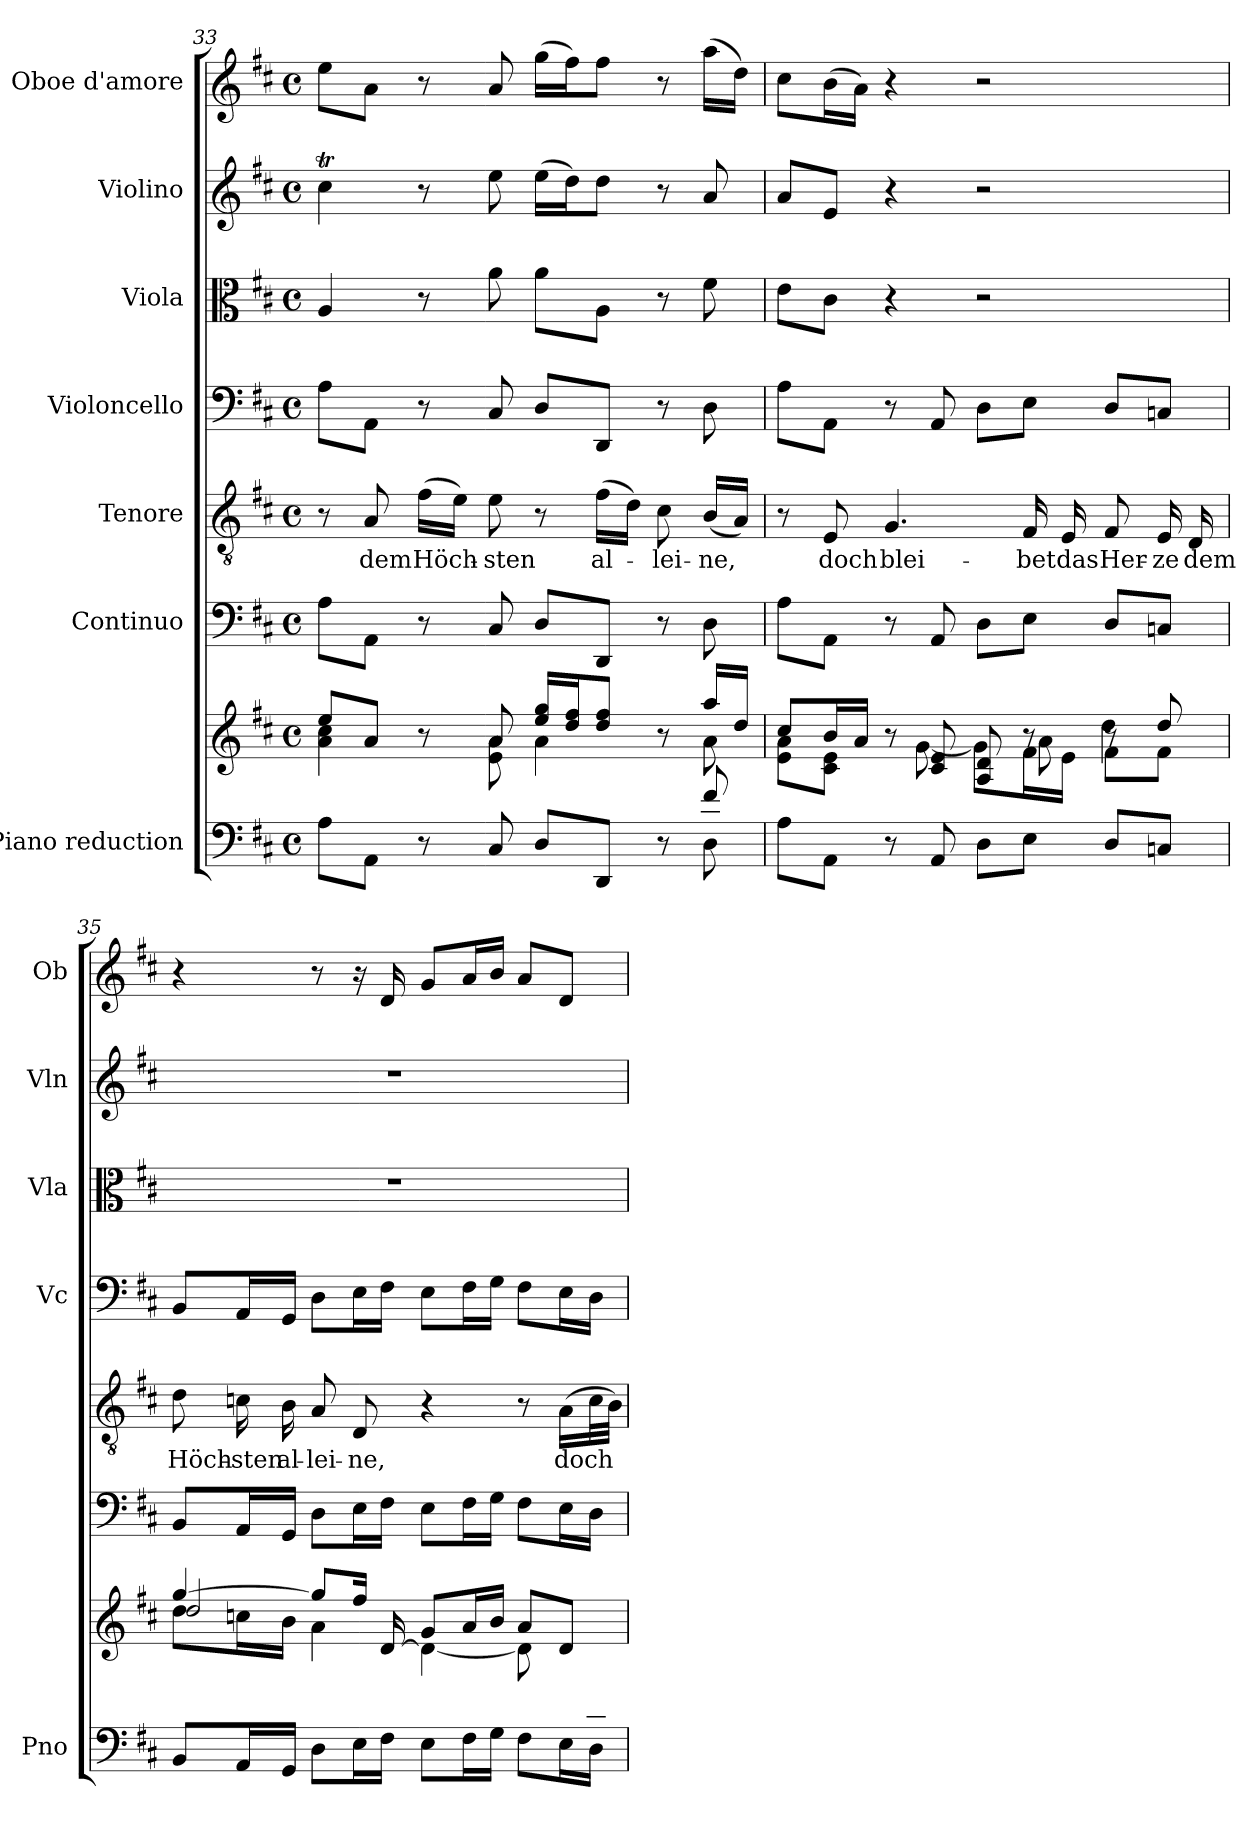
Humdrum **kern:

**kern	**kern	**kern	**kern	**text	**kern	**kern	**kern	**kern
*part7	*part7	*part6	*part5	*part5	*part4	*part3	*part2	*part1
*staff8	*staff7	*staff6	*staff5	*staff5	*staff4	*staff3	*staff2	*staff1
*I"Piano reduction	*	*I"Continuo	*I"Tenore	*	*I"Violoncello	*I"Viola	*I"Violino	*I"Oboe d'amore
*I'Pno	*	*	*	*	*I'Vc	*I'Vla	*I'Vln	*I'Ob
*clefF4	*clefG2	*clefF4	*clefGv2	*	*clefF4	*clefC3	*clefG2	*clefG2
*	*	*ITrd7c12	*	*	*	*	*	*
*k[f#c#]	*k[f#c#]	*k[f#c#]	*k[f#c#]	*	*k[f#c#]	*k[f#c#]	*k[f#c#]	*k[f#c#]
*M4/4	*M4/4	*M4/4	*M4/4	*	*M4/4	*M4/4	*M4/4	*M4/4
*met(c)	*met(c)	*met(c)	*met(c)	*	*met(c)	*met(c)	*met(c)	*met(c)
=33	=33	=33	=33	=33	=33	=33	=33	=33
*^	*^	*	*	*	*	*	*	*
8A\L	4ryy	8ee/L	4a\ 4cc#\	8AA\L	8r	.	8A\L	4A/	4cc#t\	8ee\L
!	!	!	!	!	!	!LO:LY:b	!	!	!	!
8AA\J	.	8a/J	.	8AAA\J	8A/	dem	8AA\J	.	.	8a\J
!	!	!	!	!	!	!LO:LY:b	!	!	!	!
8r	8ryy	8r	8ryy	8r	(16f#\LL	Höch-	8r	8r	8r	8r
.	.	.	.	.	16e\JJ)	.	.	.	.	.
!	!	!	!	!	!	!LO:LY:b	!	!	!	!
8C#/	8ryy	8a/	8e\ 8a\	8CC#/	8e\	-sten	8C#/	8a\	8ee\	8a/
8D/L	4ryy	16ee/ 16gg/LL	4a\	8DD/L	8r	.	8D/L	8a\L	(16ee\LL	(16gg\LL
.	.	16dd/ 16ff#/J	.	.	.	.	.	.	16dd\J)	16ff#\J)
!	!	!	!	!	!	!LO:LY:b	!	!	!	!
8DD/J	.	8dd/ 8ff#/J	.	8DDD/J	(16f#\LL	al-	8DD/J	8A\J	8dd\J	8ff#\J
.	.	.	.	.	16d\JJ)	.	.	.	.	.
!	!	!	!	!	!	!LO:LY:b	!	!	!	!
8r	8ryy	8r	8ryy	8r	8c#\	-lei-	8r	8r	8r	8r
!	!	!	!	!	!	!LO:LY:b	!	!	!	!
8f#/	8D\	16aa/LL	8a\	8DD\	(16B/LL	-ne,	8D\	8f#\	8a/	(16aa\LL
.	.	16dd/JJ	.	.	16A/JJ)	.	.	.	.	16dd\JJ)
*v	*v	*	*	*	*	*	*	*	*	*
=34	=34	=34	=34	=34	=34	=34	=34	=34	=34
*	*	*^	*	*	*	*	*	*	*
8A\L	8cc#/L	8e\ 8a\L	2ryy	8AA\L	8r	.	8A\L	8e\L	8a/L	8cc#\L
!	!	!	!	!	!	!LO:LY:b	!	!	!	!
8AA\J	16b/L	8c#\ 8e\J	.	8AAA\J	8E/	doch	8AA\J	8c#\J	8e/J	(16b\L
.	16a/JJ	.	.	.	.	.	.	.	.	16a\JJ)
!	!	!	!	!	!	!LO:LY:b	!	!	!	!
8r	8r	8ryy	.	8r	4.G/	blei-	8r	4r	4r	4r
8AA/	8c#/ 8e/	[>8g\	.	8AAA/	.	.	8AA/	.	.	.
8D\L	8A/ 8d/	8g\L]	8ryy	8DD\L	.	.	8D\L	2r	2r	2r
!	!	!	!	!	!	!LO:LY:b	!	!	!	!
8E\J	8r	16f#\L	8a\	8EE\J	16F#/	-bet	8E\J	.	.	.
!	!	!	!	!	!	!LO:LY:b	!	!	!	!
.	.	16e\JJ	.	.	16E/	das	.	.	.	.
!	!	!	!	!	!	!LO:LY:b	!	!	!	!
8D/L	8r	8f#\L	4dd\	8DD/L	8F#/	Her-	8D/L	.	.	.
!	!	!	!	!	!	!LO:LY:b	!	!	!	!
8Cn/J	8dd/	8f#\J	.	8CCn/J	16E/	-ze	8Cn/J	.	.	.
!	!	!	!	!	!	!LO:LY:b	!	!	!	!
.	.	.	.	.	16D/	dem	.	.	.	.
=35	=35	=35	=35	=35	=35	=35	=35	=35	=35	=35
*^	*	*	*	*	*	*	*	*	*	*
!	!	!	!	!	!	!	!LO:LY:b	!	!	!	!
2..ryy	8BB/L	[4gg/	8dd\L	2dd/	8BBB/L	8d\	Höch-	8BB/L	1r	1r	4r
!	!	!	!	!	!	!	!LO:LY:b	!	!	!	!
.	16AA/L	.	16ccn\L	.	16AAA/L	16cn\	-sten	16AA/L	.	.	.
!	!	!	!	!	!	!	!LO:LY:b	!	!	!	!
.	16GG/JJ	.	16b\JJ	.	16GGG/JJ	16B\	al-	16GG/JJ	.	.	.
!	!	!	!	!	!	!	!LO:LY:b	!	!	!	!
.	8D\L	8gg/L]	4a\	.	8DD\L	8A/	-lei-	8D\L	.	.	8r
!	!	!	!	!	!	!	!LO:LY:b	!	!	!	!
.	16E\L	16ff#/Jk	.	.	16EE\L	8D/	-ne,	16E\L	.	.	16r
.	16F#\JJ	[<16d/	.	.	16FF#\JJ	.	.	16F#\JJ	.	.	16d/
.	8E\L	8g/L	4d\_	2ryy	8EE\L	4r	.	8E\L	.	.	8g/L
.	16F#\L	16a/L	.	.	16FF#\L	.	.	16F#\L	.	.	16a/L
.	16G\JJ	16b/JJ	.	.	16GG\JJ	.	.	16G\JJ	.	.	16b/JJ
.	8F#\L	8a/L	8d\L]	.	8FF#\L	8r	.	8F#\L	.	.	8a/L
!	!	!	!	!	!	!	!LO:LY:b	!	!	!	!
16A/L	16E\L	8d/J	8ryy	.	16EE\L	(16A\LL	doch	16E\L	.	.	8d/J
32cn/L	16D\JJ	.	.	.	16DD\JJ	32c\L	.	16D\JJ	.	.	.
32B/JJJ	.	.	.	.	.	32B\JJJ)	.	.	.	.	.
*v	*v	*	*	*	*	*	*	*	*	*	*
*	*v	*v	*v	*	*	*	*	*	*	*
=	=	=	=	=	=	=	=	=
*-	*-	*-	*-	*-	*-	*-	*-	*-
